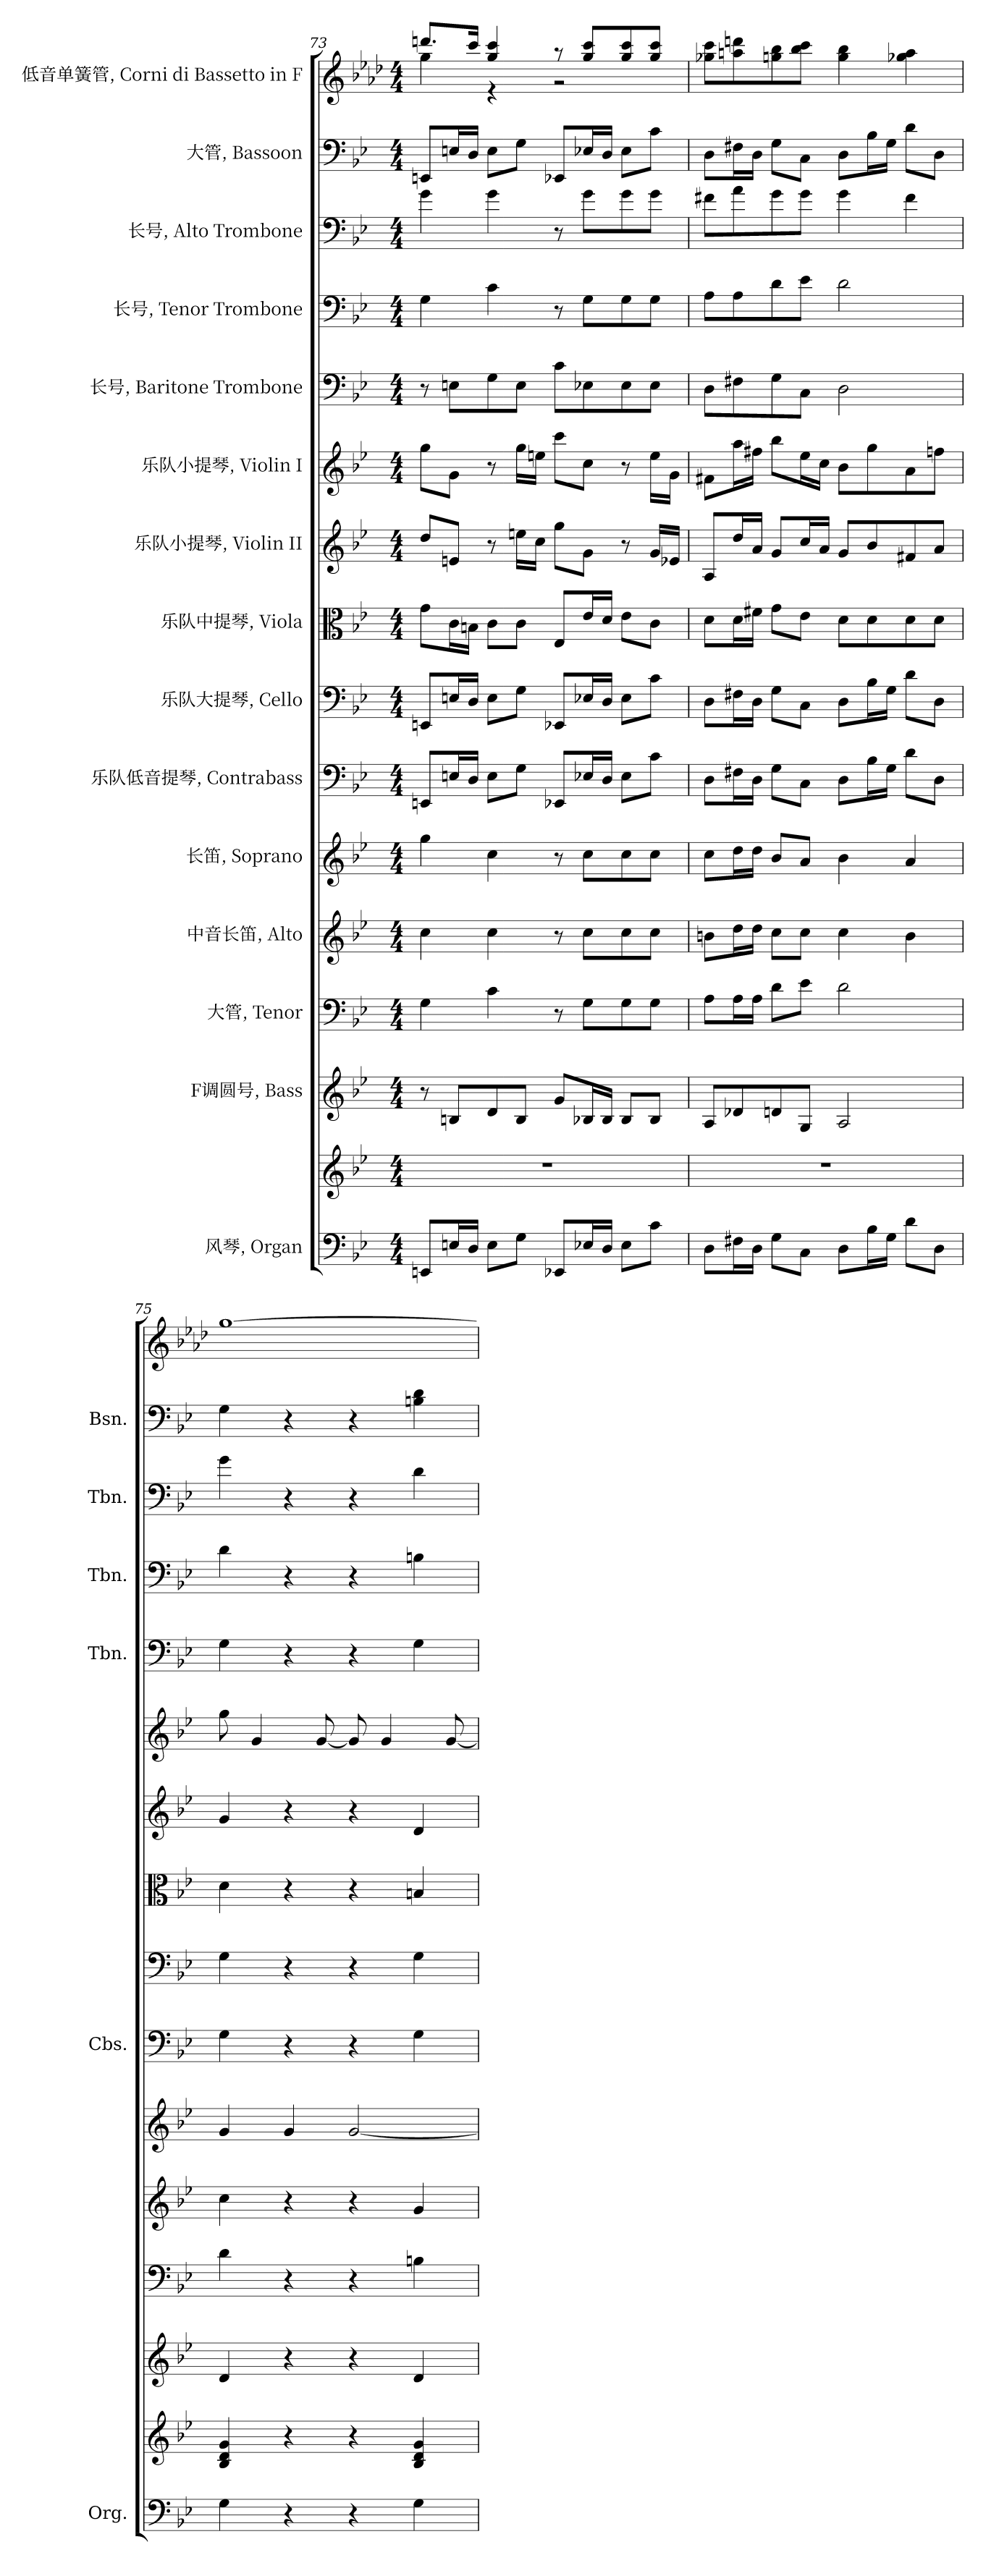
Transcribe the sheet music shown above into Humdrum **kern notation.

**kern	**kern	**kern	**kern	**kern	**kern	**kern	**kern	**kern	**kern	**kern	**kern	**kern	**kern	**kern	**kern
*part15	*part15	*part14	*part13	*part12	*part11	*part10	*part9	*part8	*part7	*part6	*part5	*part4	*part3	*part2	*part1
*staff16	*staff15	*staff14	*staff13	*staff12	*staff11	*staff10	*staff9	*staff8	*staff7	*staff6	*staff5	*staff4	*staff3	*staff2	*staff1
*I"风琴, Organ	*	*I"F调圆号, Bass	*I"大管, Tenor	*I"中音长笛, Alto	*I"长笛, Soprano	*I"乐队低音提琴, Contrabass	*I"乐队大提琴, Cello	*I"乐队中提琴, Viola	*I"乐队小提琴, Violin II	*I"乐队小提琴, Violin I	*I"长号, Baritone Trombone	*I"长号, Tenor Trombone	*I"长号, Alto Trombone	*I"大管, Bassoon	*I"低音单簧管, Corni di Bassetto in F
*I'Org.	*	*	*	*	*	*I'Cbs.	*	*	*	*	*I'Tbn.	*I'Tbn.	*I'Tbn.	*I'Bsn.	*
*clefF4	*clefG2	*clefG2	*clefF4	*clefG2	*clefG2	*clefF4	*clefF4	*clefC3	*clefG2	*clefG2	*clefF4	*clefF4	*clefF4	*clefF4	*clefG2
*	*	*ITrd4c7	*	*ITrd3c5	*	*ITrd7c12	*	*	*	*	*	*	*	*	*ITrd8c14
*k[b-e-]	*k[b-e-]	*k[b-e-a-]	*k[b-e-]	*k[b-]	*k[b-e-]	*k[b-e-]	*k[b-e-]	*k[b-e-]	*k[b-e-]	*k[b-e-]	*k[b-e-]	*k[b-e-]	*k[b-e-]	*k[b-e-]	*k[b-e-a-d-]
*M4/4	*M4/4	*M4/4	*M4/4	*M4/4	*M4/4	*M4/4	*M4/4	*M4/4	*M4/4	*M4/4	*M4/4	*M4/4	*M4/4	*M4/4	*M4/4
=73	=73	=73	=73	=73	=73	=73	=73	=73	=73	=73	=73	=73	=73	=73	=73
*	*	*	*	*	*	*	*	*	*	*	*	*	*	*	*^
8EEn/L	1r	8r	4G\	4g\	4gg\	8EEEn/L	8EEn/L	8g\L	8dd/L	8gg\L	8r	4G\	4g\	8EEn/L	8.ddn/L	4g\
16En/L	.	8En/L	.	.	.	16EEn/L	16En/L	16c\L	8en/J	8g\J	8En\L	.	.	16En/L	.	.
16D/JJ	.	.	.	.	.	16DD/JJ	16D/JJ	16Bn\JJ	.	.	.	.	.	16D/JJ	16cc/Jk	.
8E\L	.	8G/	4c\	4g\	4cc\	8EE\L	8E\L	8c\L	8r	8r	8G\	4c\	4g\	8E\L	4g/ 4cc/	4r
8G\J	.	8E/J	.	.	.	8GG\J	8G\J	8c\J	16een\LL	16gg\LL	8E\J	.	.	8G\J	.	.
.	.	.	.	.	.	.	.	.	16cc\JJ	16een\JJ	.	.	.	.	.	.
8EE-X/L	.	8c/L	8r	8r	8r	8EEE-X/L	8EE-X/L	8E-/L	8gg\L	8ccc\L	8c\L	8r	8r	8EE-X/L	8r	2r
16E-X/L	.	16E-X/L	8G\L	8g\L	8cc\L	16EE-X/L	16E-X/L	16e-/L	8g\J	8cc\J	8E-X\	8G\L	8g\L	16E-X/L	8g/ 8cc/L	.
16D/JJ	.	16E-/JJ	.	.	.	16DD/JJ	16D/JJ	16d/JJ	.	.	.	.	.	16D/JJ	.	.
8E-\L	.	8E-/L	8G\	8g\	8cc\	8EE-\L	8E-\L	8e-\L	8r	8r	8E-\	8G\	8g\	8E-\L	8g/ 8cc/	.
8c\J	.	8E-/J	8G\J	8g\J	8cc\J	8C\J	8c\J	8c\J	16g/LL	16ee\LL	8E-\J	8G\J	8g\J	8c\J	8g/ 8cc/J	.
.	.	.	.	.	.	.	.	.	16e-X/JJ	16g\JJ	.	.	.	.	.	.
*	*	*	*	*	*	*	*	*	*	*	*	*	*	*	*v	*v
!!LO:PB:g=z
=74	=74	=74	=74	=74	=74	=74	=74	=74	=74	=74	=74	=74	=74	=74	=74
8D\L	1r	8D/L	8A\L	8f#X\L	8cc\L	8DD\L	8D\L	8d\L	8A/L	8f#X\L	8D\L	8A\L	8f#X\L	8D\L	8g-X\ 8cc\L
16F#X\L	.	8G-X/	16A\L	16a\L	16dd\L	16FF#X\L	16F#X\L	16d\L	16dd/L	16aa\L	8F#X\	8A\	8a\	16F#X\L	8an\ 8ddn\
16D\JJ	.	.	16A\JJ	16a\JJ	16dd\JJ	16DD\JJ	16D\JJ	16f#X\JJ	16a/JJ	16ff#X\JJ	.	.	.	16D\JJ	.
8G\L	.	8Gn/	8d\L	8g\L	8b-/L	8GG\L	8G\L	8g\L	8g/L	8bb-\L	8G\	8d\	8g\	8G\L	8gn\ 8b-\
8C\J	.	8C/J	8e-\J	8g\J	8a/J	8CC\J	8C\J	8e-\J	16cc/L	16ee-\L	8C\J	8e-\J	8g\J	8C\J	8b-\ 8cc\J
.	.	.	.	.	.	.	.	.	16a/JJ	16cc\JJ	.	.	.	.	.
8D\L	.	2D/	2d\	4g\	4b-\	8DD\L	8D\L	8d\L	8g/L	8b-\L	2D\	2d\	4g\	8D\L	4g\ 4b-\
16B-\L	.	.	.	.	.	16BB-\L	16B-\L	8d\	8b-/	8gg\	.	.	.	16B-\L	.
16G\JJ	.	.	.	.	.	16GG\JJ	16G\JJ	.	.	.	.	.	.	16G\JJ	.
8d\L	.	.	.	4f#\	4a/	8D\L	8d\L	8d\	8f#X/	8a\	.	.	4f#\	8d\L	4g-X\ 4a\
8D\J	.	.	.	.	.	8DD\J	8D\J	8d\J	8a/J	8ffn\J	.	.	.	8D\J	.
=75	=75	=75	=75	=75	=75	=75	=75	=75	=75	=75	=75	=75	=75	=75	=75
4G\	4B-/ 4d/ 4g/	4G/	4d\	4g\	4g/	4GG\	4G\	4d\	4g/	8gg\	4G\	4d\	4g\	4G\	[1g
.	.	.	.	.	.	.	.	.	.	4g/	.	.	.	.	.
4r	4r	4r	4r	4r	4g/	4r	4r	4r	4r	.	4r	4r	4r	4r	.
.	.	.	.	.	.	.	.	.	.	[8g/	.	.	.	.	.
4r	4r	4r	4r	4r	[2g/	4r	4r	4r	4r	8g/]	4r	4r	4r	4r	.
.	.	.	.	.	.	.	.	.	.	4g/	.	.	.	.	.
4G\	4B-/ 4d/ 4g/	4G/	4Bn\	4d/	.	4GG\	4G\	4Bn/	4d/	.	4G\	4Bn\	4d\	4Bn\ 4d\	.
.	.	.	.	.	.	.	.	.	.	[8g/	.	.	.	.	.
=	=	=	=	=	=	=	=	=	=	=	=	=	=	=	=
*-	*-	*-	*-	*-	*-	*-	*-	*-	*-	*-	*-	*-	*-	*-	*-
